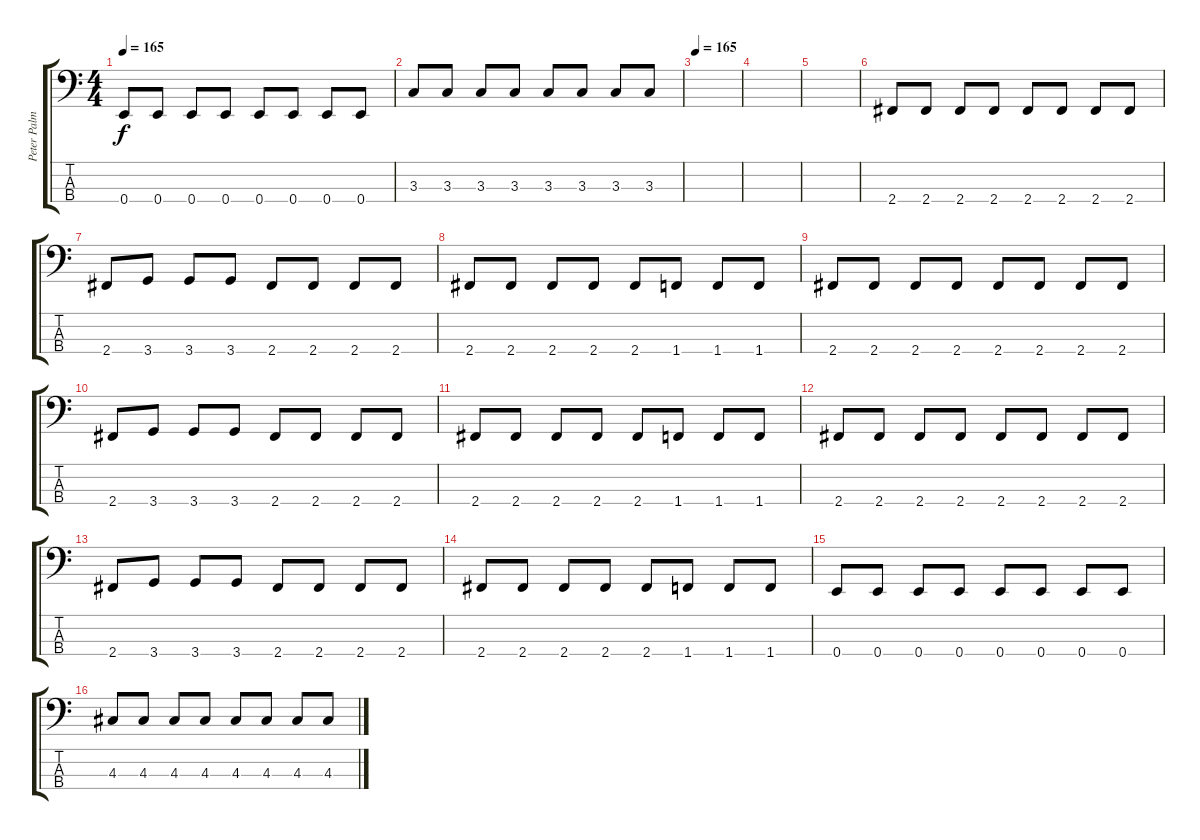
\track ("Peter Palmdahl (Bass)" "Peter Palm") {instrument electricbasspick}
\staff {score tabs}
\tuning (G2 D2 A1 E1) {hide}
\ts (4 4)
\tempo 165
\clef f4
\ks c
0.4.8{dy f} 0.4.8 0.4.8 0.4.8 0.4.8 0.4.8 0.4.8 0.4.8 |
3.3.8 3.3.8 3.3.8 3.3.8 3.3.8 3.3.8 3.3.8 3.3.8 |
\tempo 165
|
|
|
2.4.8 2.4.8 2.4.8 2.4.8 2.4.8 2.4.8 2.4.8 2.4.8 |
2.4.8 3.4.8 3.4.8 3.4.8 2.4.8 2.4.8 2.4.8 2.4.8 |
2.4.8 2.4.8 2.4.8 2.4.8 2.4.8 1.4.8 1.4.8 1.4.8 |
2.4.8 2.4.8 2.4.8 2.4.8 2.4.8 2.4.8 2.4.8 2.4.8 |
2.4.8 3.4.8 3.4.8 3.4.8 2.4.8 2.4.8 2.4.8 2.4.8 |
2.4.8 2.4.8 2.4.8 2.4.8 2.4.8 1.4.8 1.4.8 1.4.8 |
2.4.8 2.4.8 2.4.8 2.4.8 2.4.8 2.4.8 2.4.8 2.4.8 |
2.4.8 3.4.8 3.4.8 3.4.8 2.4.8 2.4.8 2.4.8 2.4.8 |
2.4.8 2.4.8 2.4.8 2.4.8 2.4.8 1.4.8 1.4.8 1.4.8 |
0.4.8 0.4.8 0.4.8 0.4.8 0.4.8 0.4.8 0.4.8 0.4.8 |
4.3.8 4.3.8 4.3.8 4.3.8 4.3.8 4.3.8 4.3.8 4.3.8
